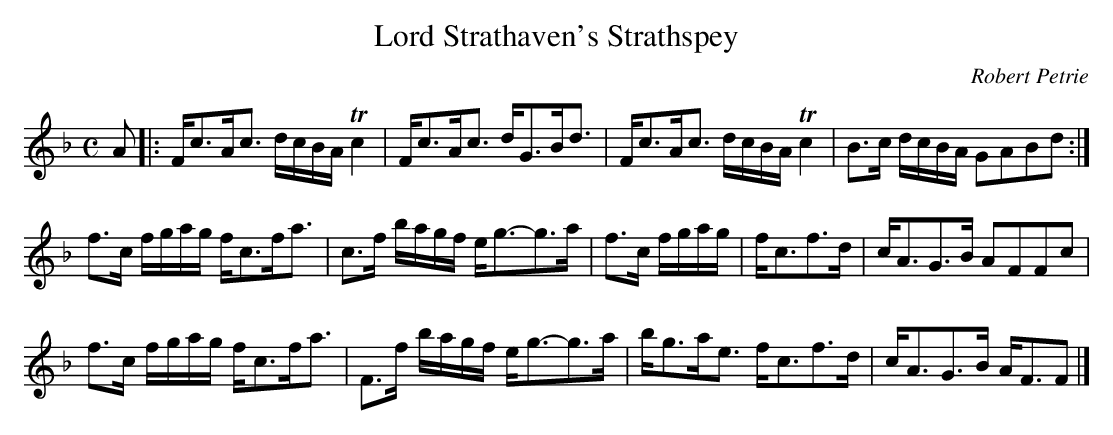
X:1
T:Lord Strathaven's Strathspey
C:Robert Petrie
L:1/8
M:C
K:F
A|:F<cA<c d/c/B/A/ Tc2|F<cA<c d<GB<d|F<cA<c d/c/B/A/ Tc2|B>c d/c/B/A/ GABd:|
f>c f/g/a/g/ f<cf<a|c>f b/a/g/f/ e<g-g>a|f>c f/g/a/g/|f<cf>d|c<AG>B AFFc|
f>c f/g/a/g/ f<cf<a|F>f b/a/g/f/ e<g-g>a|b<ga<e f<cf>d|c<AG>B A<FF|]
